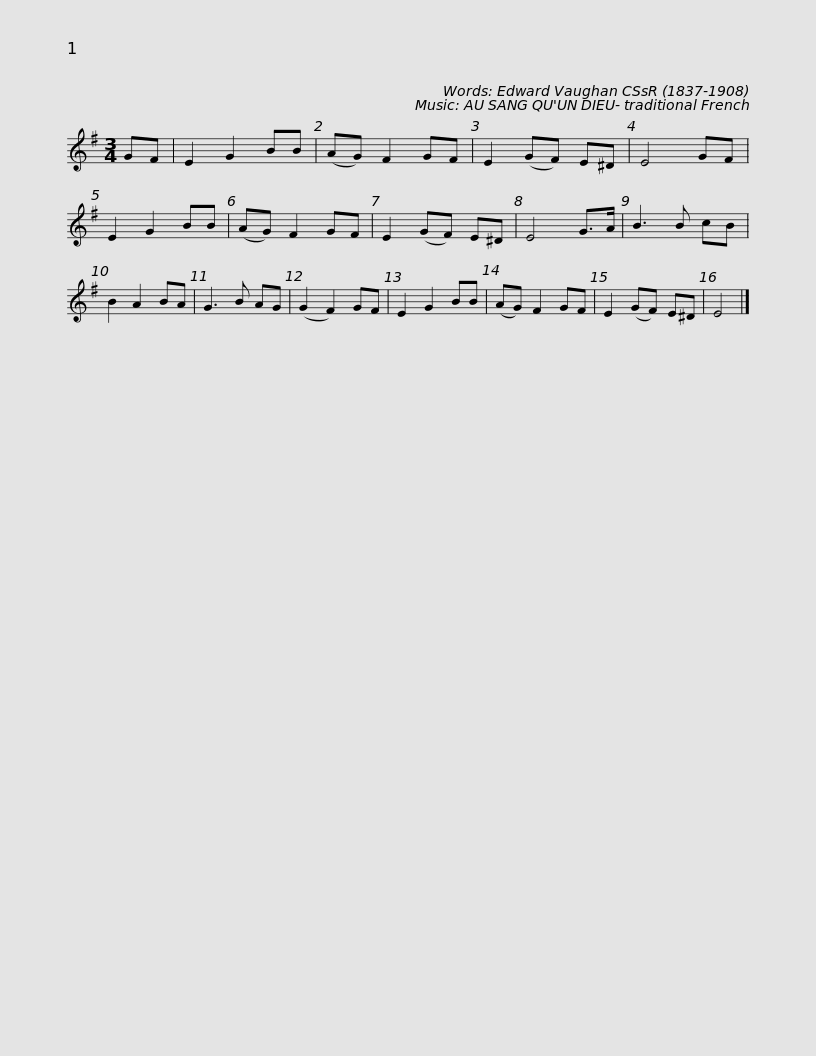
X:1
L:1/8
M:3/4
I:linebreak $
K:Emin
V:1 treble
V:1
 GF | E2 G2 BB | (AG) F2 GF | E2 (GF) E^D | E4 GF | %5
 E2 G2 BB | (AG) F2 GF | E2 (GF) E^D | E4 G>A | B3 B cB |$ %10
 B2 A2 BA | G3 B AG | (G2 F2) GF | E2 G2 BB | (AG) F2 GF | %15
 E2 (GF) E^D | E4 |] %17
